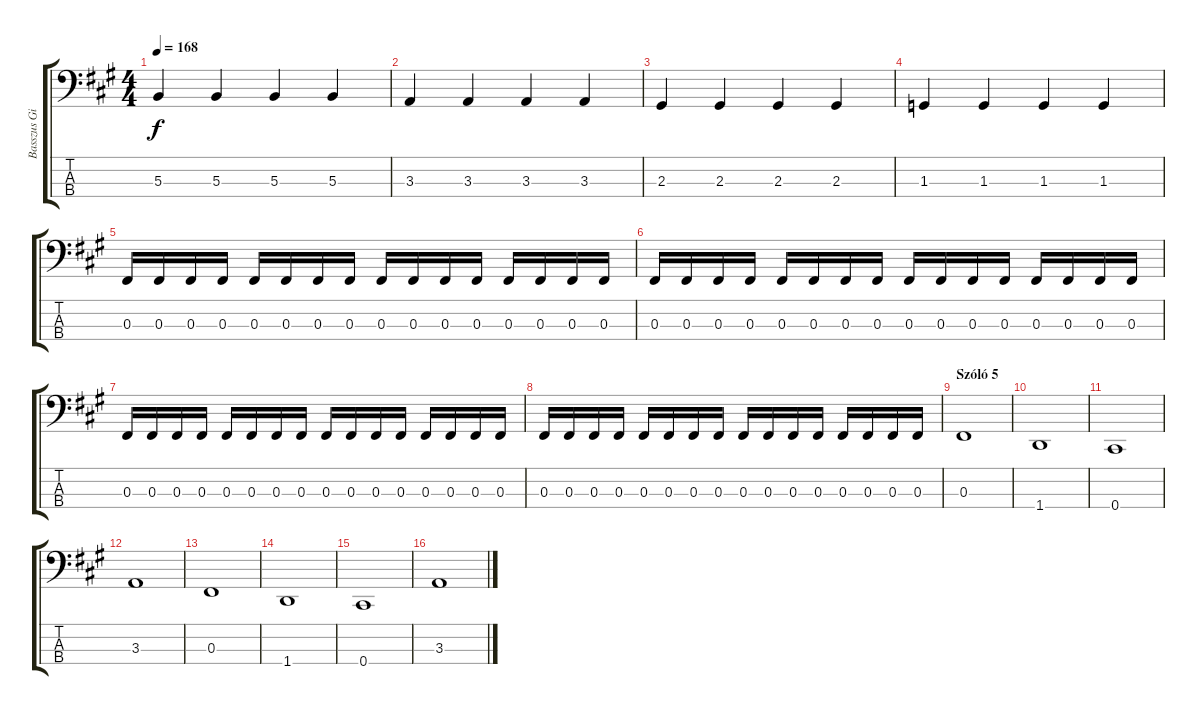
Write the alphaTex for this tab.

\track ("Basszus Gitár" "Basszus Gi") {instrument electricbassfinger}
\staff {score tabs}
\tuning (E2 B1 Gb1 Db1) {hide}
\ts (4 4)
\tempo 168
\clef f4
\ks f#minor
5.3.4{dy f} 5.3.4 5.3.4 5.3.4 |
3.3.4 3.3.4 3.3.4 3.3.4 |
2.3.4 2.3.4 2.3.4 2.3.4 |
1.3.4 1.3.4 1.3.4 1.3.4 |
0.3.16 0.3.16 0.3.16 0.3.16 0.3.16 0.3.16 0.3.16 0.3.16 0.3.16 0.3.16 0.3.16 0.3.16 0.3.16 0.3.16 0.3.16 0.3.16 |
0.3.16 0.3.16 0.3.16 0.3.16 0.3.16 0.3.16 0.3.16 0.3.16 0.3.16 0.3.16 0.3.16 0.3.16 0.3.16 0.3.16 0.3.16 0.3.16 |
0.3.16 0.3.16 0.3.16 0.3.16 0.3.16 0.3.16 0.3.16 0.3.16 0.3.16 0.3.16 0.3.16 0.3.16 0.3.16 0.3.16 0.3.16 0.3.16 |
0.3.16 0.3.16 0.3.16 0.3.16 0.3.16 0.3.16 0.3.16 0.3.16 0.3.16 0.3.16 0.3.16 0.3.16 0.3.16 0.3.16 0.3.16 0.3.16 |
\section ("" "Szóló 5")
0.3.1 |
1.4.1 |
0.4.1 |
3.3.1 |
0.3.1 |
1.4.1 |
0.4.1 |
3.3.1
